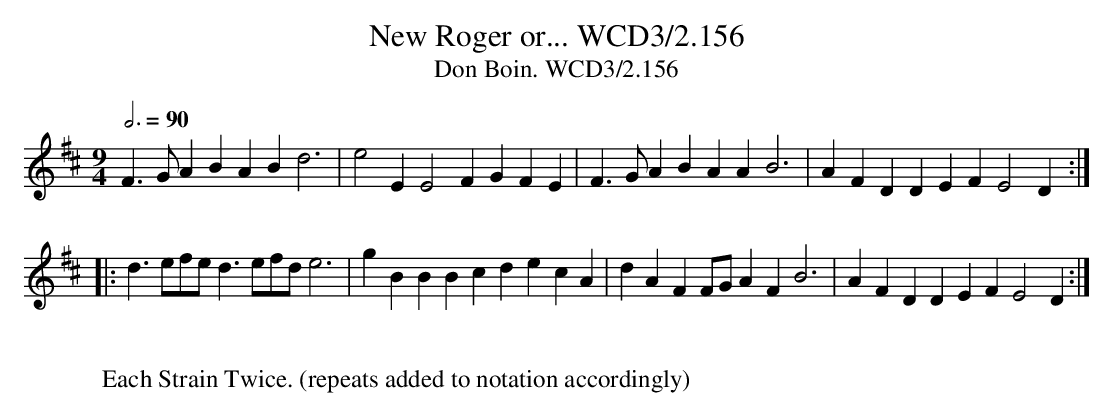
X:1
T:New Roger or... WCD3/2.156
T:Don Boin. WCD3/2.156
M:9/4
L:1/4
Q:3/4=90
K:D
F3/G/A BAB d3|e2E E2F GFE|F3/G/A BAA B3|AFD DEF E2D:|
|:d3/e/f/e/ d3/e/f/d/ e3|gBB Bcd ecA|dAF F/G/AF B3|AFD DEF E2D:|
W:
W:Each Strain Twice. (repeats added to notation accordingly)
